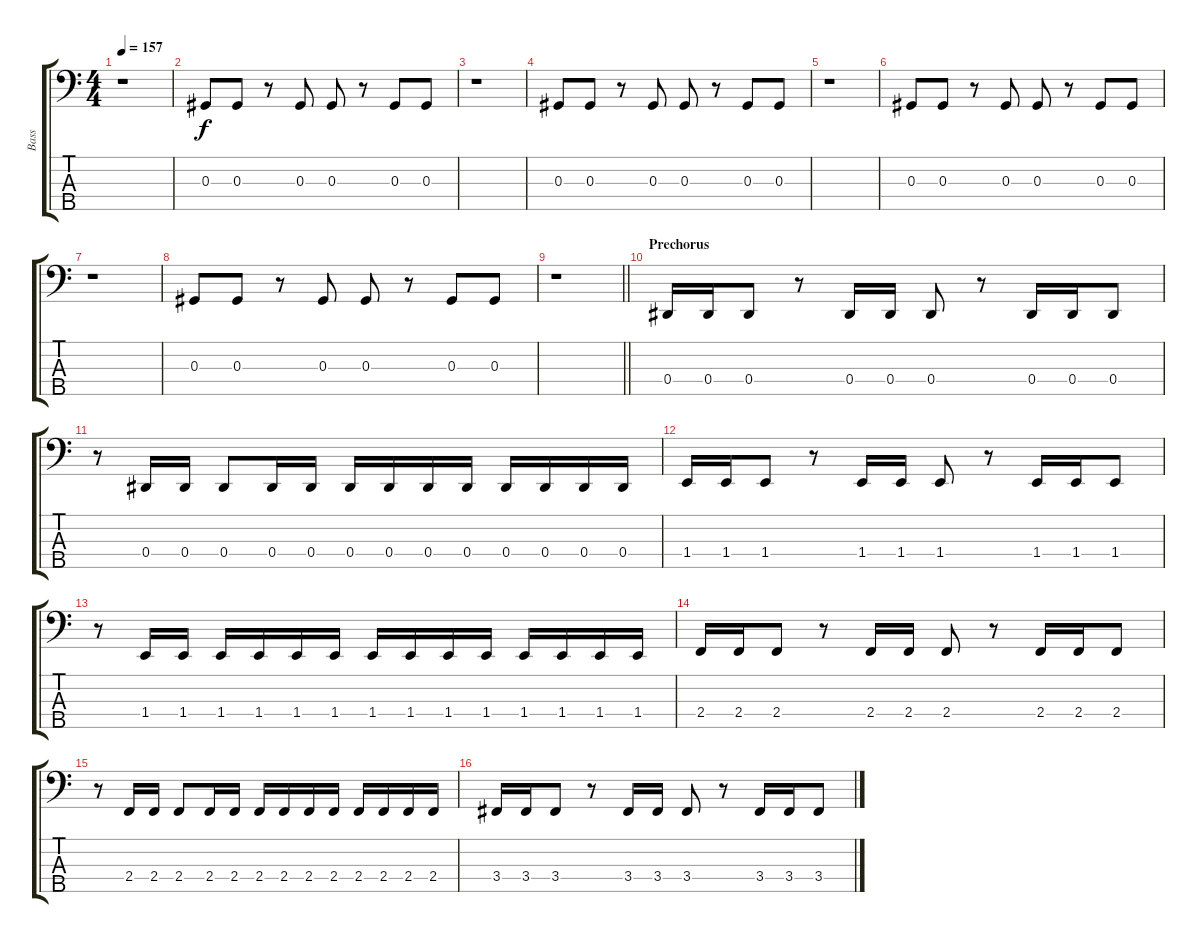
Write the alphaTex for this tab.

\track ("Bass" "Bass") {instrument electricbassfinger}
\staff {score tabs}
\tuning (Gb2 Db2 Ab1 Eb1 Bb0) {hide}
\ts (4 4)
\tempo 157
\clef f4
\ks c
r.1{dy f} |
0.3.8 0.3.8 r.8 0.3.8 0.3.8 r.8 0.3.8 0.3.8 |
r.1 |
0.3.8 0.3.8 r.8 0.3.8 0.3.8 r.8 0.3.8 0.3.8 |
r.1 |
0.3.8 0.3.8 r.8 0.3.8 0.3.8 r.8 0.3.8 0.3.8 |
r.1 |
0.3.8 0.3.8 r.8 0.3.8 0.3.8 r.8 0.3.8 0.3.8 |
\barLineRight lightlight
r.1 |
\section ("" "Prechorus")
0.4.16 0.4.16 0.4.8 r.8 0.4.16 0.4.16 0.4.8 r.8 0.4.16 0.4.16 0.4.8 |
r.8 0.4.16 0.4.16 0.4.8 0.4.16 0.4.16 0.4.16 0.4.16 0.4.16 0.4.16 0.4.16 0.4.16 0.4.16 0.4.16 |
1.4.16 1.4.16 1.4.8 r.8 1.4.16 1.4.16 1.4.8 r.8 1.4.16 1.4.16 1.4.8 |
r.8 1.4.16 1.4.16 1.4.16 1.4.16 1.4.16 1.4.16 1.4.16 1.4.16 1.4.16 1.4.16 1.4.16 1.4.16 1.4.16 1.4.16 |
2.4.16 2.4.16 2.4.8 r.8 2.4.16 2.4.16 2.4.8 r.8 2.4.16 2.4.16 2.4.8 |
r.8 2.4.16 2.4.16 2.4.8 2.4.16 2.4.16 2.4.16 2.4.16 2.4.16 2.4.16 2.4.16 2.4.16 2.4.16 2.4.16 |
3.4.16 3.4.16 3.4.8 r.8 3.4.16 3.4.16 3.4.8 r.8 3.4.16 3.4.16 3.4.8
